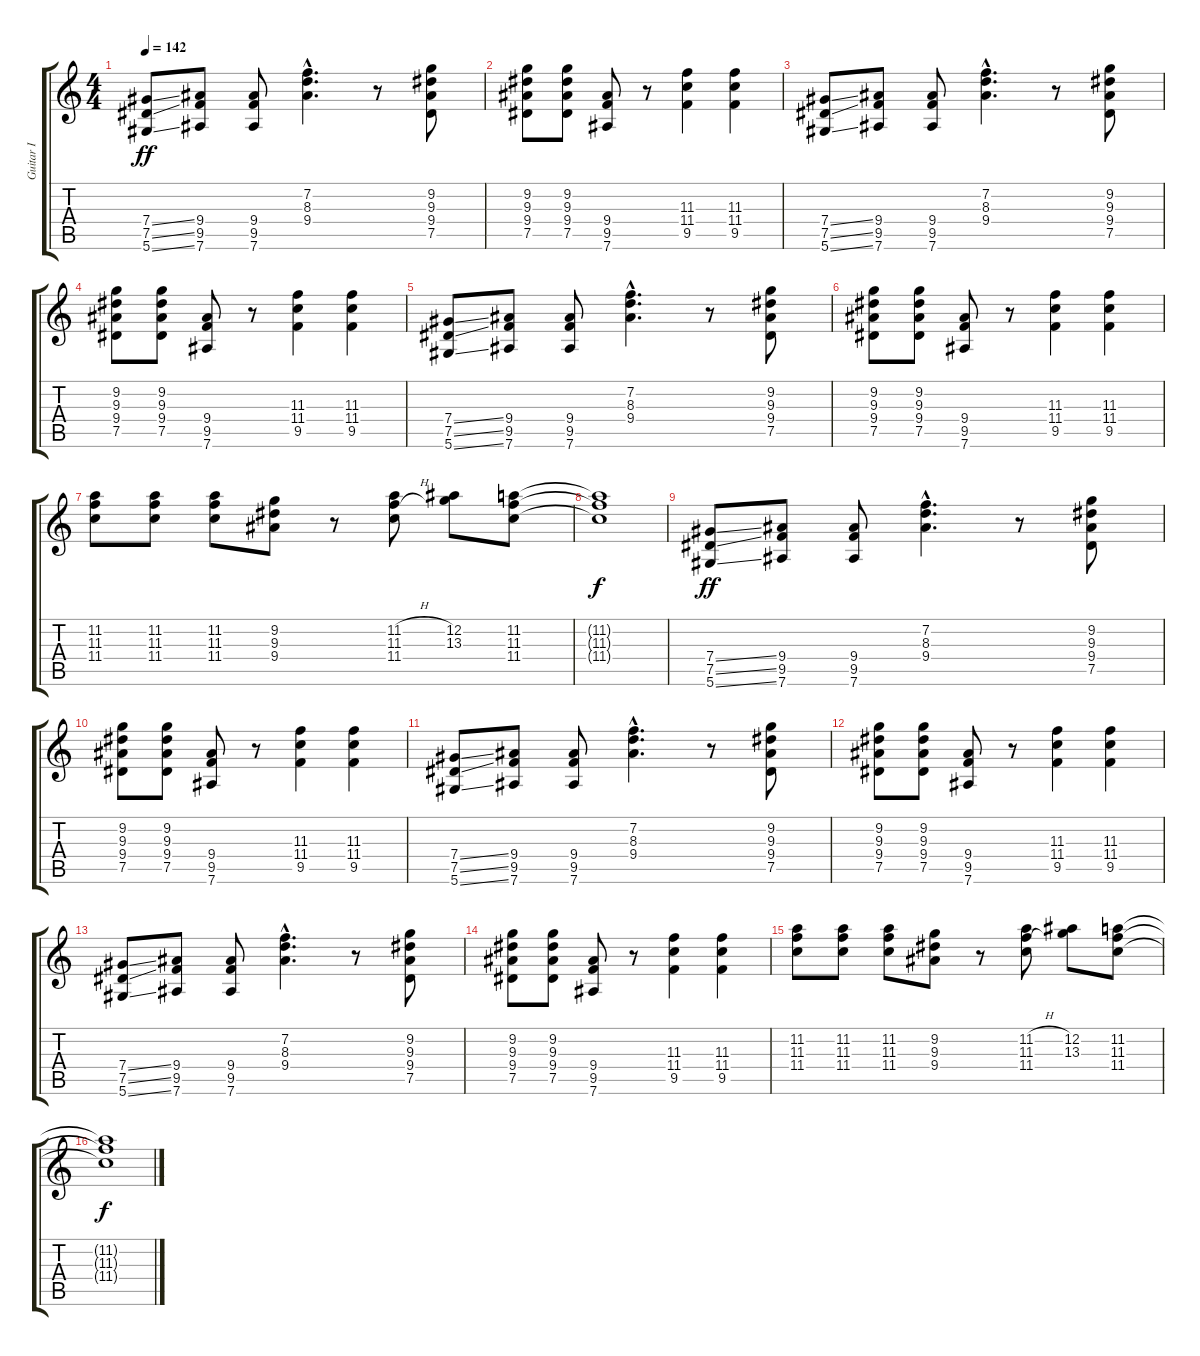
\track ("Guitar I" "Guitar I") {instrument overdrivenguitar}
\staff {score tabs}
\tuning (Eb4 Bb3 Gb3 Db3 Ab2 Eb2) {hide}
\ts (4 4)
\tempo 142
\clef g2
\ks c
(7.4{ss} 7.5{ss} 5.6{ss}).8{dy ff} (9.4 9.5 7.6).8 (9.4 9.5 7.6).8 (7.2{hac} 8.3{hac} 9.4{hac}).4{d} r.8 (9.2 9.3 9.4 7.5).8 |
(9.2 9.3 9.4 7.5).8 (9.2 9.3 9.4 7.5).8 (9.4 9.5 7.6).8 r.8 (11.3 11.4 9.5).4 (11.3 11.4 9.5).4 |
(7.4{ss} 7.5{ss} 5.6{ss}).8 (9.4 9.5 7.6).8 (9.4 9.5 7.6).8 (7.2{hac} 8.3{hac} 9.4{hac}).4{d} r.8 (9.2 9.3 9.4 7.5).8 |
(9.2 9.3 9.4 7.5).8 (9.2 9.3 9.4 7.5).8 (9.4 9.5 7.6).8 r.8 (11.3 11.4 9.5).4 (11.3 11.4 9.5).4 |
(7.4{ss} 7.5{ss} 5.6{ss}).8 (9.4 9.5 7.6).8 (9.4 9.5 7.6).8 (7.2{hac} 8.3{hac} 9.4{hac}).4{d} r.8 (9.2 9.3 9.4 7.5).8 |
(9.2 9.3 9.4 7.5).8 (9.2 9.3 9.4 7.5).8 (9.4 9.5 7.6).8 r.8 (11.3 11.4 9.5).4 (11.3 11.4 9.5).4 |
(11.2 11.3 11.4).8 (11.2 11.3 11.4).8 (11.2 11.3 11.4).8 (9.2 9.3 9.4).8 r.8 (11.2{h} 11.3{h} 11.4).8 (12.2 13.3).8 (11.2 11.3 11.4).8 |
(11.2{t} 11.3{t} 11.4{t}).1{dy f} |
(7.4{ss} 7.5{ss} 5.6{ss}).8{dy ff} (9.4 9.5 7.6).8 (9.4 9.5 7.6).8 (7.2{hac} 8.3{hac} 9.4{hac}).4{d} r.8 (9.2 9.3 9.4 7.5).8 |
(9.2 9.3 9.4 7.5).8 (9.2 9.3 9.4 7.5).8 (9.4 9.5 7.6).8 r.8 (11.3 11.4 9.5).4 (11.3 11.4 9.5).4 |
(7.4{ss} 7.5{ss} 5.6{ss}).8 (9.4 9.5 7.6).8 (9.4 9.5 7.6).8 (7.2{hac} 8.3{hac} 9.4{hac}).4{d} r.8 (9.2 9.3 9.4 7.5).8 |
(9.2 9.3 9.4 7.5).8 (9.2 9.3 9.4 7.5).8 (9.4 9.5 7.6).8 r.8 (11.3 11.4 9.5).4 (11.3 11.4 9.5).4 |
(7.4{ss} 7.5{ss} 5.6{ss}).8 (9.4 9.5 7.6).8 (9.4 9.5 7.6).8 (7.2{hac} 8.3{hac} 9.4{hac}).4{d} r.8 (9.2 9.3 9.4 7.5).8 |
(9.2 9.3 9.4 7.5).8 (9.2 9.3 9.4 7.5).8 (9.4 9.5 7.6).8 r.8 (11.3 11.4 9.5).4 (11.3 11.4 9.5).4 |
(11.2 11.3 11.4).8 (11.2 11.3 11.4).8 (11.2 11.3 11.4).8 (9.2 9.3 9.4).8 r.8 (11.2{h} 11.3{h} 11.4).8 (12.2 13.3).8 (11.2 11.3 11.4).8 |
(11.2{t} 11.3{t} 11.4{t}).1{dy f}
